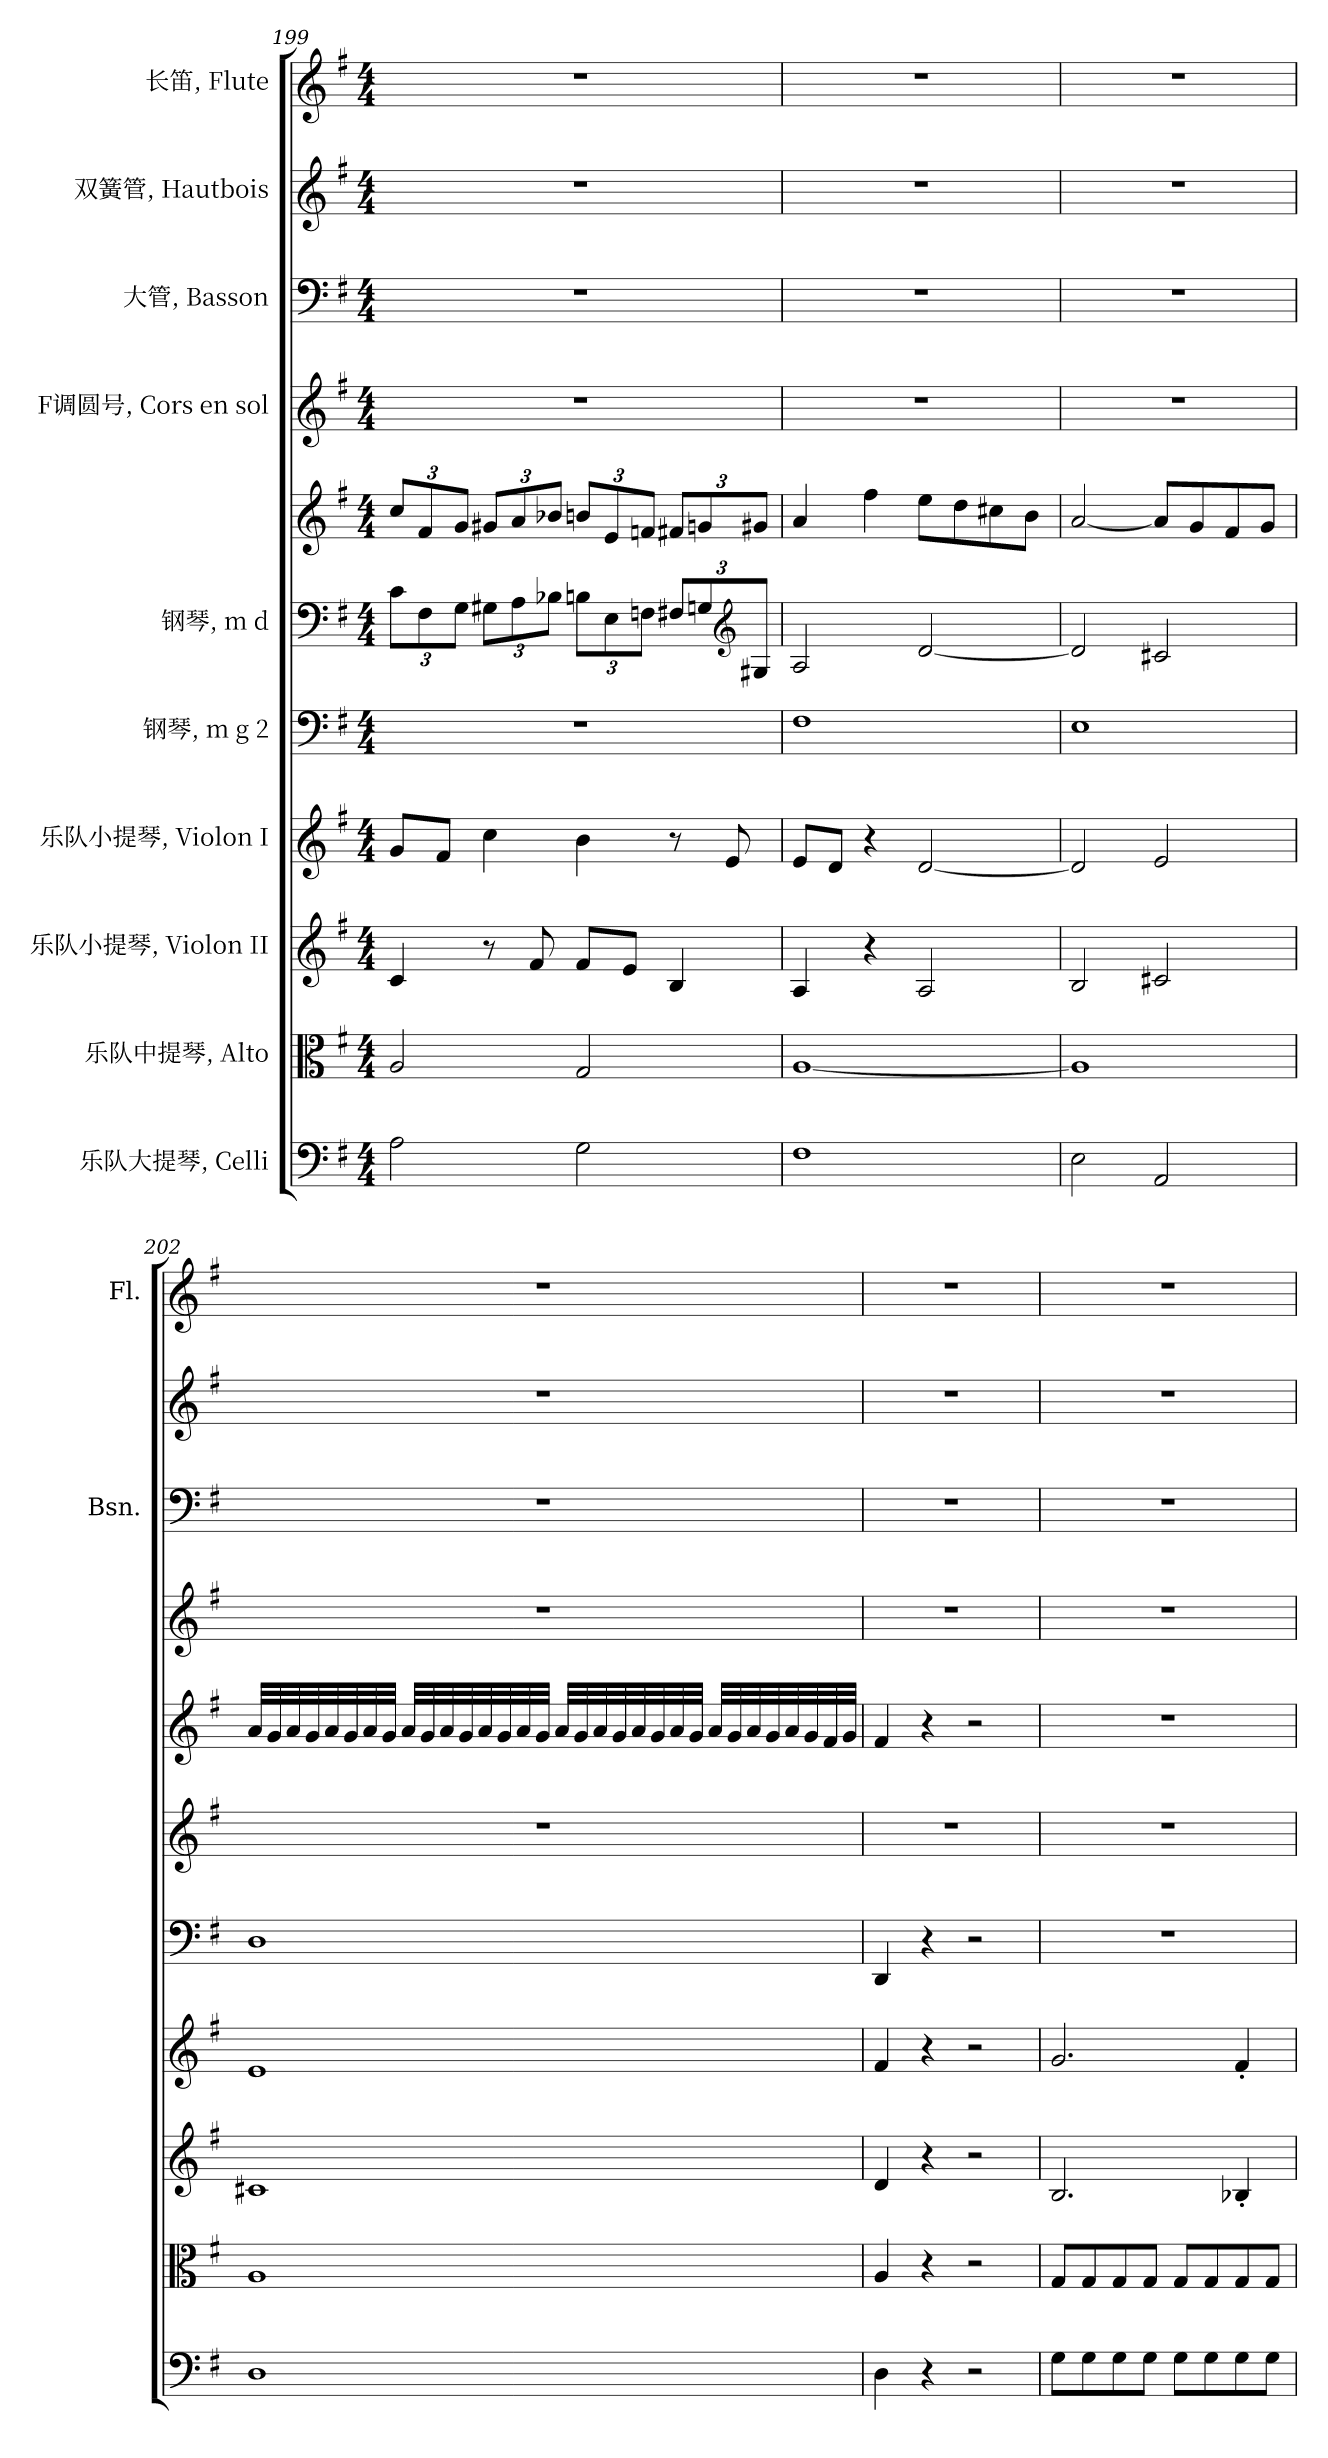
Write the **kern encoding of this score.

**kern	**kern	**kern	**kern	**kern	**kern	**kern	**kern	**kern	**kern	**kern
*part10	*part9	*part8	*part7	*part6	*part5	*part5	*part4	*part3	*part2	*part1
*staff11	*staff10	*staff9	*staff8	*staff7	*staff6	*staff5	*staff4	*staff3	*staff2	*staff1
*I"乐队大提琴, Celli	*I"乐队中提琴, Alto	*I"乐队小提琴, Violon II	*I"乐队小提琴, Violon I	*I"钢琴, m g 2	*I"钢琴, m d	*	*I"F调圆号, Cors en sol	*I"大管, Basson	*I"双簧管, Hautbois	*I"长笛, Flute
*	*	*	*	*	*	*	*	*I'Bsn.	*	*I'Fl.
!!LO:PB:g=z
*clefF4	*clefC3	*clefG2	*clefG2	*clefF4	*clefF4	*clefG2	*clefG2	*clefF4	*clefG2	*clefG2
*	*	*	*	*	*	*	*ITrd4c7	*	*	*
*k[f#]	*k[f#]	*k[f#]	*k[f#]	*k[f#]	*k[f#]	*k[f#]	*k[]	*k[f#]	*k[f#]	*k[f#]
*M4/4	*M4/4	*M4/4	*M4/4	*M4/4	*M4/4	*M4/4	*M4/4	*M4/4	*M4/4	*M4/4
*	*	*	*	*	*Xbrackettup	*Xbrackettup	*	*	*	*
=199	=199	=199	=199	=199	=199	=199	=199	=199	=199	=199
2A\	2A/	4c/	8g/L	1r	12c\L	12cc/L	1r	1r	1r	1r
.	.	.	.	.	12F#\	12f#/	.	.	.	.
.	.	.	8f#/J	.	.	.	.	.	.	.
.	.	.	.	.	12G\J	12g/J	.	.	.	.
.	.	8r	4cc\	.	12G#X\L	12g#X/L	.	.	.	.
.	.	.	.	.	12A\	12a/	.	.	.	.
.	.	8f#/	.	.	.	.	.	.	.	.
.	.	.	.	.	12B-X\J	12b-X/J	.	.	.	.
2G\	2G/	8f#/L	4b\	.	12Bn\L	12bn/L	.	.	.	.
.	.	.	.	.	12E\	12e/	.	.	.	.
.	.	8e/J	.	.	.	.	.	.	.	.
.	.	.	.	.	12Fn\J	12fn/J	.	.	.	.
.	.	4B/	8r	.	12F#X/L	12f#X/L	.	.	.	.
.	.	.	.	.	12Gn/	12gn/	.	.	.	.
.	.	.	8e/	.	.	.	.	.	.	.
*	*	*	*	*	*clefG2	*	*	*	*	*
.	.	.	.	.	12G#X/J	12g#X/J	.	.	.	.
=200	=200	=200	=200	=200	=200	=200	=200	=200	=200	=200
*	*	*	*	*	*	*	*	*	*	*MM100
1F#	[1A	4A/	8e/L	1F#	2A/	4a/	1r	1r	1r	1r
.	.	.	8d/J	.	.	.	.	.	.	.
.	.	4r	4r	.	.	4ff#\	.	.	.	.
.	.	2A/	[2d/	.	[2d/	8ee\L	.	.	.	.
.	.	.	.	.	.	8dd\	.	.	.	.
.	.	.	.	.	.	8cc#X\	.	.	.	.
.	.	.	.	.	.	8b\J	.	.	.	.
=201	=201	=201	=201	=201	=201	=201	=201	=201	=201	=201
2E\	1A]	2B/	2d/]	1E	2d/]	[2a/	1r	1r	1r	1r
2AA/	.	2c#X/	2e/	.	2c#X/	8a/L]	.	.	.	.
.	.	.	.	.	.	8g/	.	.	.	.
.	.	.	.	.	.	8f#/	.	.	.	.
.	.	.	.	.	.	8g/J	.	.	.	.
!!LO:PB:g=z
=202	=202	=202	=202	=202	=202	=202	=202	=202	=202	=202
1D	1A	1c#X	1e	1D	1r	32a/LLL	1r	1r	1r	1r
.	.	.	.	.	.	32g/	.	.	.	.
.	.	.	.	.	.	32a/	.	.	.	.
.	.	.	.	.	.	32g/	.	.	.	.
.	.	.	.	.	.	32a/	.	.	.	.
.	.	.	.	.	.	32g/	.	.	.	.
.	.	.	.	.	.	32a/	.	.	.	.
.	.	.	.	.	.	32g/JJJ	.	.	.	.
.	.	.	.	.	.	32a/LLL	.	.	.	.
.	.	.	.	.	.	32g/	.	.	.	.
.	.	.	.	.	.	32a/	.	.	.	.
.	.	.	.	.	.	32g/	.	.	.	.
.	.	.	.	.	.	32a/	.	.	.	.
.	.	.	.	.	.	32g/	.	.	.	.
.	.	.	.	.	.	32a/	.	.	.	.
.	.	.	.	.	.	32g/JJJ	.	.	.	.
.	.	.	.	.	.	32a/LLL	.	.	.	.
.	.	.	.	.	.	32g/	.	.	.	.
.	.	.	.	.	.	32a/	.	.	.	.
.	.	.	.	.	.	32g/	.	.	.	.
.	.	.	.	.	.	32a/	.	.	.	.
.	.	.	.	.	.	32g/	.	.	.	.
.	.	.	.	.	.	32a/	.	.	.	.
.	.	.	.	.	.	32g/JJJ	.	.	.	.
.	.	.	.	.	.	32a/LLL	.	.	.	.
.	.	.	.	.	.	32g/	.	.	.	.
.	.	.	.	.	.	32a/	.	.	.	.
.	.	.	.	.	.	32g/	.	.	.	.
.	.	.	.	.	.	32a/	.	.	.	.
.	.	.	.	.	.	32g/	.	.	.	.
.	.	.	.	.	.	32f#/	.	.	.	.
.	.	.	.	.	.	32g/JJJ	.	.	.	.
=203	=203	=203	=203	=203	=203	=203	=203	=203	=203	=203
*	*	*	*	*	*	*	*	*	*	*MM50
4D\	4A/	4d/	4f#/	4DD/	1r	4f#/	1r	1r	1r	1r
4r	4r	4r	4r	4r	.	4r	.	.	.	.
2r	2r	2r	2r	2r	.	2r	.	.	.	.
!!LO:PB:g=z
=204	=204	=204	=204	=204	=204	=204	=204	=204	=204	=204
*	*	*	*	*	*	*	*	*	*	*MM220
8G\L	8G/L	2.B/	2.g/	1r	1r	1r	1r	1r	1r	1r
8G\	8G/	.	.	.	.	.	.	.	.	.
8G\	8G/	.	.	.	.	.	.	.	.	.
8G\J	8G/J	.	.	.	.	.	.	.	.	.
8G\L	8G/L	.	.	.	.	.	.	.	.	.
8G\	8G/	.	.	.	.	.	.	.	.	.
8G\	8G/	4B-X'/	4f#'/	.	.	.	.	.	.	.
8G\J	8G/J	.	.	.	.	.	.	.	.	.
=	=	=	=	=	=	=	=	=	=	=
*-	*-	*-	*-	*-	*-	*-	*-	*-	*-	*-
